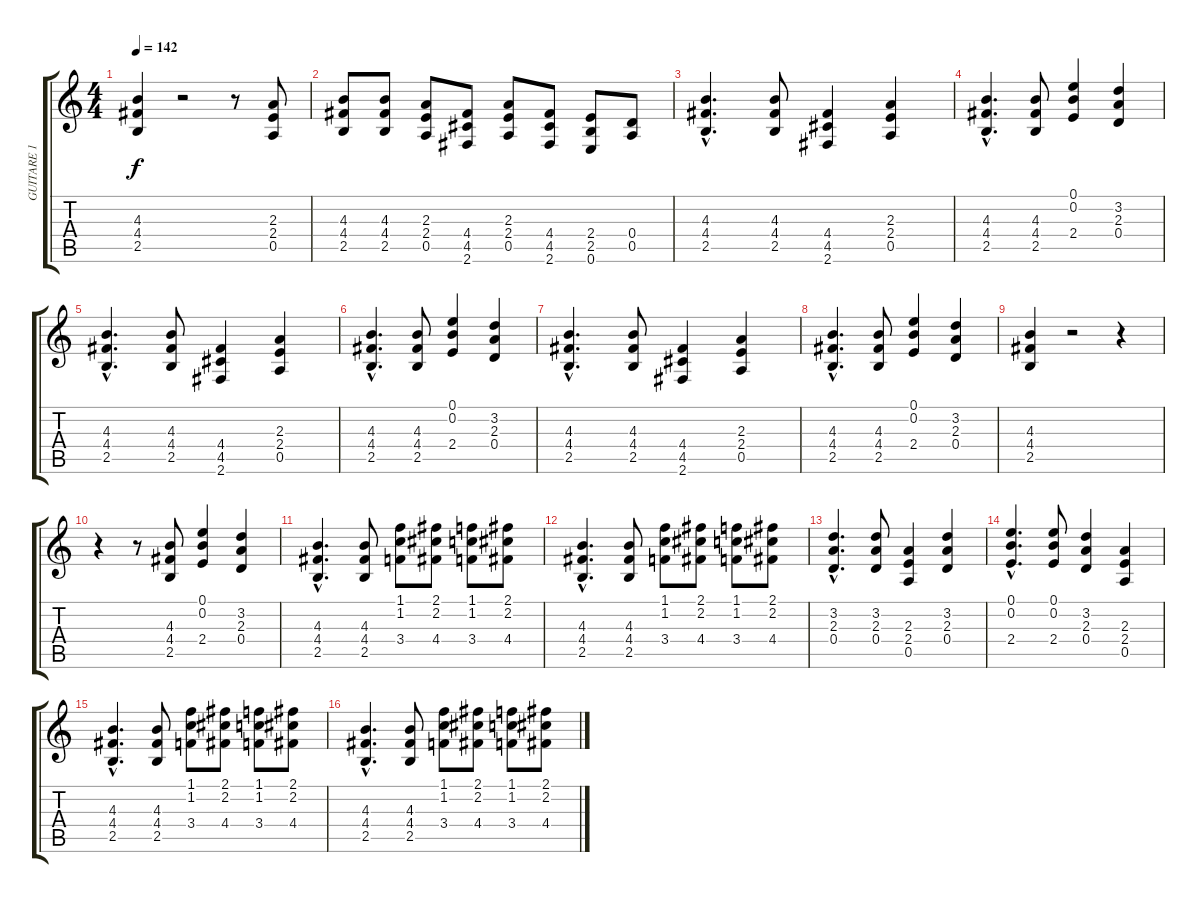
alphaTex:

\track ("GUITARE 1" "GUITARE 1") {instrument overdrivenguitar}
\staff {score tabs}
\tuning (E4 B3 G3 D3 A2 E2) {hide}
\ts (4 4)
\tempo 142
\clef g2
\ks c
(4.3 4.4 2.5).4{dy f} r.2 r.8 (2.3 2.4 0.5).8 |
(4.3 4.4 2.5).8 (4.3 4.4 2.5).8 (2.3 2.4 0.5).8 (4.4 4.5 2.6).8 (2.3 2.4 0.5).8 (4.4 4.5 2.6).8 (2.4 2.5 0.6).8 (0.4 0.5).8 |
(4.3{hac} 4.4{hac} 2.5{hac}).4{d} (4.3 4.4 2.5).8 (4.4 4.5 2.6).4 (2.3 2.4 0.5).4 |
(4.3{hac} 4.4{hac} 2.5{hac}).4{d} (4.3 4.4 2.5).8 (0.1 0.2 2.4).4 (3.2 2.3 0.4).4 |
(4.3{hac} 4.4{hac} 2.5{hac}).4{d} (4.3 4.4 2.5).8 (4.4 4.5 2.6).4 (2.3 2.4 0.5).4 |
(4.3{hac} 4.4{hac} 2.5{hac}).4{d} (4.3 4.4 2.5).8 (0.1 0.2 2.4).4 (3.2 2.3 0.4).4 |
(4.3{hac} 4.4{hac} 2.5{hac}).4{d} (4.3 4.4 2.5).8 (4.4 4.5 2.6).4 (2.3 2.4 0.5).4 |
(4.3{hac} 4.4{hac} 2.5{hac}).4{d} (4.3 4.4 2.5).8 (0.1 0.2 2.4).4 (3.2 2.3 0.4).4 |
(4.3 4.4 2.5).4 r.2 r.4 |
r.4 r.8 (4.3 4.4 2.5).8 (0.1 0.2 2.4).4 (3.2 2.3 0.4).4 |
(4.3{hac} 4.4{hac} 2.5{hac}).4{d} (4.3 4.4 2.5).8 (1.1 1.2 3.4).8 (2.1 2.2 4.4).8 (1.1 1.2 3.4).8 (2.1 2.2 4.4).8 |
(4.3{hac} 4.4{hac} 2.5{hac}).4{d} (4.3 4.4 2.5).8 (1.1 1.2 3.4).8 (2.1 2.2 4.4).8 (1.1 1.2 3.4).8 (2.1 2.2 4.4).8 |
(3.2{hac} 2.3{hac} 0.4{hac}).4{d} (3.2 2.3 0.4).8 (2.3 2.4 0.5).4 (3.2 2.3 0.4).4 |
(0.1{hac} 0.2{hac} 2.4{hac}).4{d} (0.1 0.2 2.4).8 (3.2 2.3 0.4).4 (2.3 2.4 0.5).4 |
(4.3{hac} 4.4{hac} 2.5{hac}).4{d} (4.3 4.4 2.5).8 (1.1 1.2 3.4).8 (2.1 2.2 4.4).8 (1.1 1.2 3.4).8 (2.1 2.2 4.4).8 |
(4.3{hac} 4.4{hac} 2.5{hac}).4{d} (4.3 4.4 2.5).8 (1.1 1.2 3.4).8 (2.1 2.2 4.4).8 (1.1 1.2 3.4).8 (2.1 2.2 4.4).8
